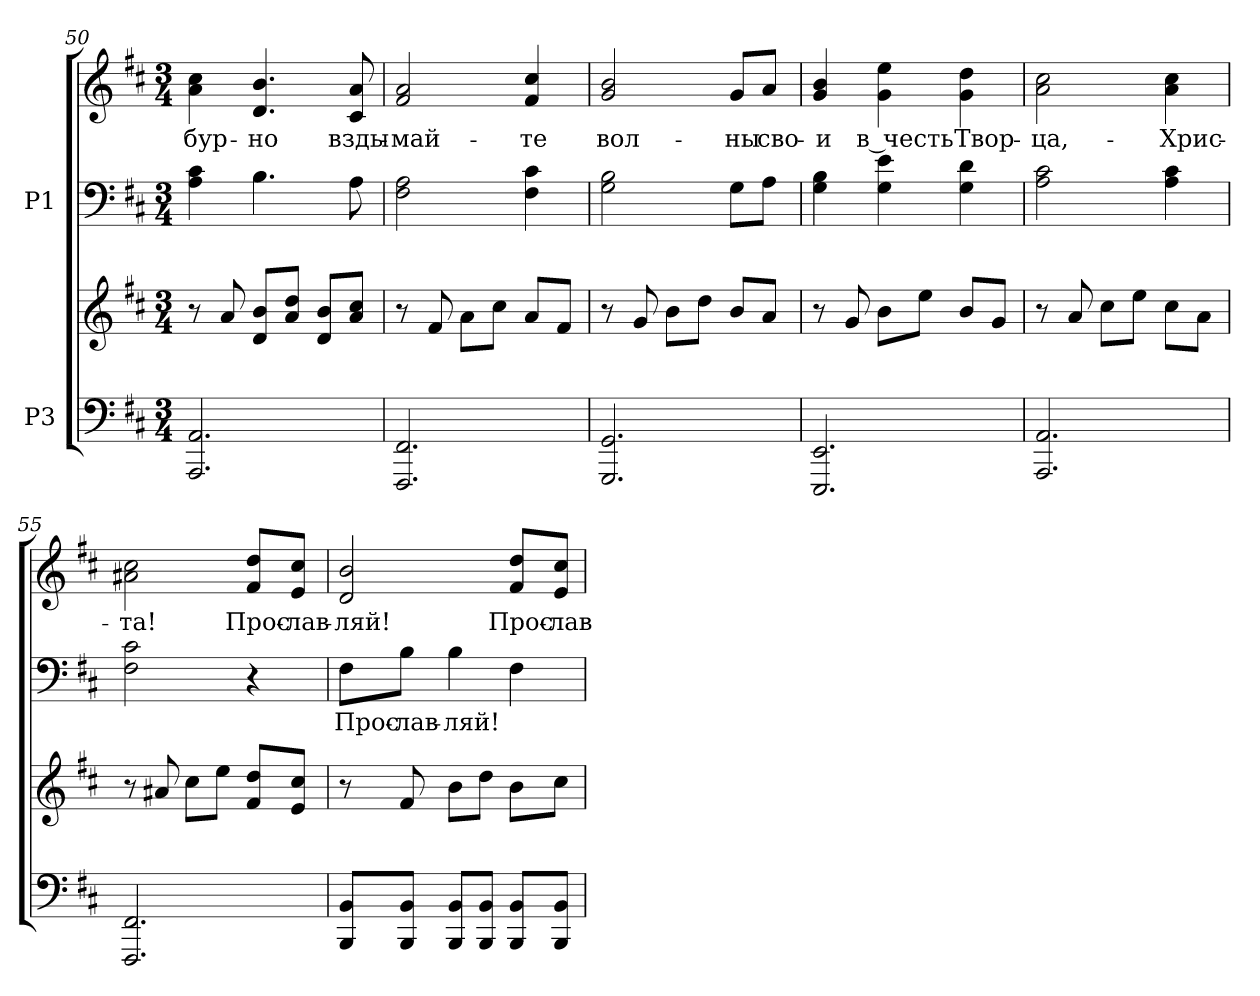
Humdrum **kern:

**kern	**kern	**kern	**text	**kern	**text
*part2	*part2	*part1	*part1	*part1	*part1
*staff4	*staff3	*staff2	*staff2	*staff1	*staff1
*I"P3	*	*I"P1	*	*	*
*clefF4	*clefG2	*clefF4	*	*clefG2	*
*k[f#c#]	*k[f#c#]	*k[f#c#]	*	*k[f#c#]	*
*D:	*D:	*D:	*	*D:	*
*M3/4	*M3/4	*M3/4	*	*M3/4	*
=50	=50	=50	=50	=50	=50
!	!	!	!	!	!LO:LY:b:color=#000000
2.AAAi/ 2.AAi	8r	4Ai\ 4c#i	.	4ai\ 4cc#i	бур-
.	8ai/	.	.	.	.
!	!	!	!	!	!LO:LY:b:color=#000000
.	8di/ 8biL	4.Bi\	.	4.di/ 4.bi	-но
.	8ai/ 8ddiJ	.	.	.	.
.	8di/ 8biL	.	.	.	.
!	!	!	!	!	!LO:LY:b:color=#000000
.	8ai/ 8cc#iJ	8Ai\	.	8c#i/ 8ai	взды-
!!LO:LB:g=z
=51	=51	=51	=51	=51	=51
!	!	!	!	!	!LO:LY:b:color=#000000
2.FFF#i/ 2.FF#i	8r	2F#i\ 2Ai	.	2f#i/ 2ai	-май-
.	8f#i/	.	.	.	.
.	8ai\L	.	.	.	.
.	8cc#i\J	.	.	.	.
!	!	!	!	!	!LO:LY:b:color=#000000
.	8ai/L	4F#i\ 4c#i	.	4f#i/ 4cc#i	-те
.	8f#i/J	.	.	.	.
=52	=52	=52	=52	=52	=52
!	!	!	!	!	!LO:LY:b:color=#000000
2.GGGi/ 2.GGi	8r	2Gi\ 2Bi	.	2gi/ 2bi	вол-
.	8gi/	.	.	.	.
.	8bi\L	.	.	.	.
.	8ddi\J	.	.	.	.
!	!	!	!	!	!LO:LY:b:color=#000000
.	8bi/L	8Gi\L	.	8gi/L	-ны
!	!	!	!	!	!LO:LY:b:color=#000000
.	8ai/J	8Ai\J	.	8ai/J	сво-
=53	=53	=53	=53	=53	=53
!	!	!	!	!	!LO:LY:b:color=#000000
2.EEEi/ 2.EEi	8r	4Gi\ 4Bi	.	4gi/ 4bi	-и
.	8gi/	.	.	.	.
!	!	!	!	!	!LO:LY:b:color=#000000
.	8bi\L	4Gi\ 4ei	.	4gi\ 4eei	в честь
.	8eei\J	.	.	.	.
!	!	!	!	!	!LO:LY:b:color=#000000
.	8bi/L	4Gi\ 4di	.	4gi\ 4ddi	Твор-
.	8gi/J	.	.	.	.
=54	=54	=54	=54	=54	=54
!	!	!	!	!	!LO:LY:b:color=#000000
2.AAAi/ 2.AAi	8r	2Ai\ 2c#i	.	2ai\ 2cc#i	-ца,-
.	8ai/	.	.	.	.
.	8cc#i\L	.	.	.	.
.	8eei\J	.	.	.	.
!	!	!	!	!	!LO:LY:b:color=#000000
.	8cc#i\L	4Ai\ 4c#i	.	4ai\ 4cc#i	-Хрис-
.	8ai\J	.	.	.	.
=55	=55	=55	=55	=55	=55
!	!	!	!	!	!LO:LY:b:color=#000000
2.FFF#i/ 2.FF#i	8r	2F#i\ 2c#i	.	2a#Xi\ 2cc#i	-та!
.	8a#Xi/	.	.	.	.
.	8cc#i\L	.	.	.	.
.	8eei\J	.	.	.	.
!	!	!	!	!	!LO:LY:b:color=#000000
.	8f#i/ 8ddiL	4r	.	8f#i/ 8ddiL	Прос-
!	!	!	!	!	!LO:LY:b:color=#000000
.	8ei/ 8cc#iJ	.	.	8ei/ 8cc#iJ	-лав-
!!LO:PB:g=z
=56	=56	=56	=56	=56	=56
!	!	!	!LO:LY:a:color=#000000	!	!
!	!	!	!	!	!LO:LY:b:color=#000000
8BBBi/ 8BBiL	8r	8F#i\L	Прос-	2di/ 2bi	-ляй!
!	!	!	!LO:LY:a:color=#000000	!	!
8BBBi/ 8BBiJ	8f#i/	8Bi\J	-лав-	.	.
!	!	!	!LO:LY:a:color=#000000	!	!
8BBBi/ 8BBiL	8bi\L	4Bi\	-ляй!	.	.
8BBBi/ 8BBiJ	8ddi\J	.	.	.	.
!	!	!	!	!	!LO:LY:b:color=#000000
8BBBi/ 8BBiL	8bi\L	4F#i\	.	8f#i/ 8ddiL	Прос-
!	!	!	!	!	!LO:LY:b:color=#000000
8BBBi/ 8BBiJ	8cc#i\J	.	.	8ei/ 8cc#iJ	-лав-
=	=	=	=	=	=
*-	*-	*-	*-	*-	*-
